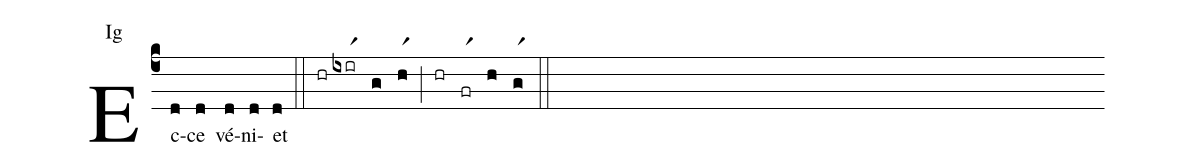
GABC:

annotation: Ig;
%%
(c4) Ec(d)ce(d) vé(d)ni(d)et(d) (::) (hr)(ixirr1)(g)(hr1)(;)(hr)(frr1)(h)(gr1)(::)
